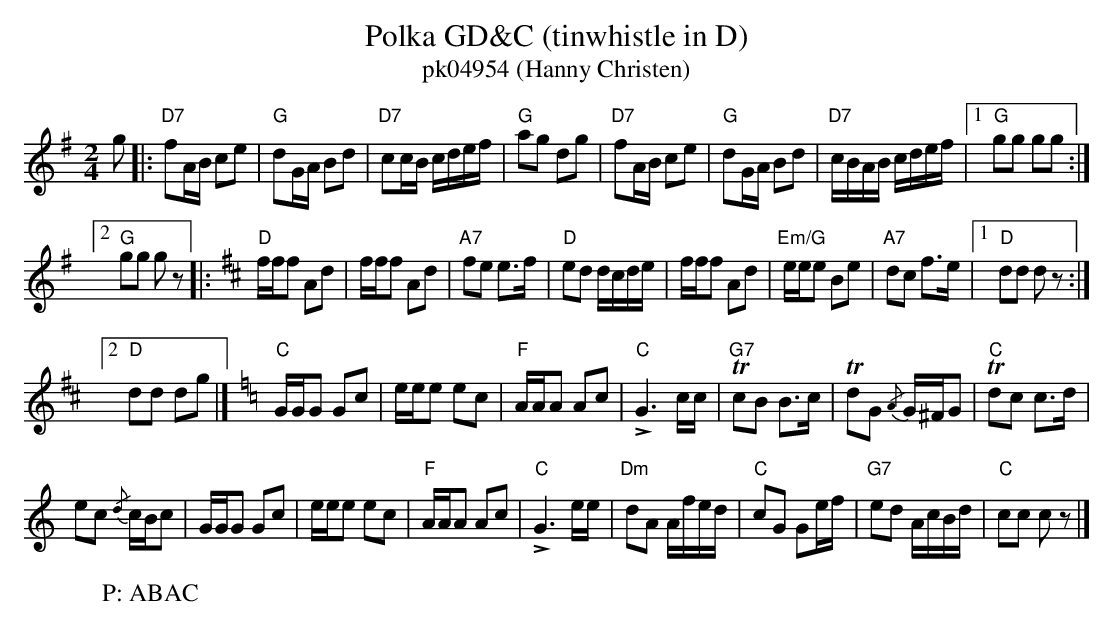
X:1
T:Polka GD&C (tinwhistle in D)
T:pk04954 (Hanny Christen)
M:2/4
L:1/16
K:G %%MIDI gchordon
g2 |: "D7"f2AB c2e2 | "G"d2GA B2d2 | "D7"c2cB cdef | "G"a2g2 d2g2 | "D7"f2AB c2e2 | "G"d2GA B2d2 | "D7"cBAB cdef |1 "G"g2g2 g2g2 :|2
"G"g2g2 g2z2 |: [K:Dmaj] "D"fff2 A2d2 | fff2 A2d2 | "A7"f2e2 e2>f2 | "D"e2d2 dcde | fff2 A2d2 | "Em/G"eee2 B2e2 | "A7"d2c2 f2>e2 |1 "D"d2d2 d2z2 :|2
"D"d2d2 d2g2 |] [K:Cmaj] "C"GGG2 G2c2 | eee2 e2c2 | "F"AAA2 A2c2 | "C"!>!G6cc | "G7"Tc2B2 B2>c2 | Td2G2 {/A}G^FG2 | "C"Td2c2 c2>d2 |
e2c2 {/d}cBc2 | GGG2 G2c2 | eee2 e2c2 | "F"AAA2 A2c2 | "C"!>!G6ee | "Dm"d2A2 Afed | "C"c2G2 G2ef | "G7"e2d2 AcBd | "C"c2c2 c2z2 |]
W:P: ABAC
